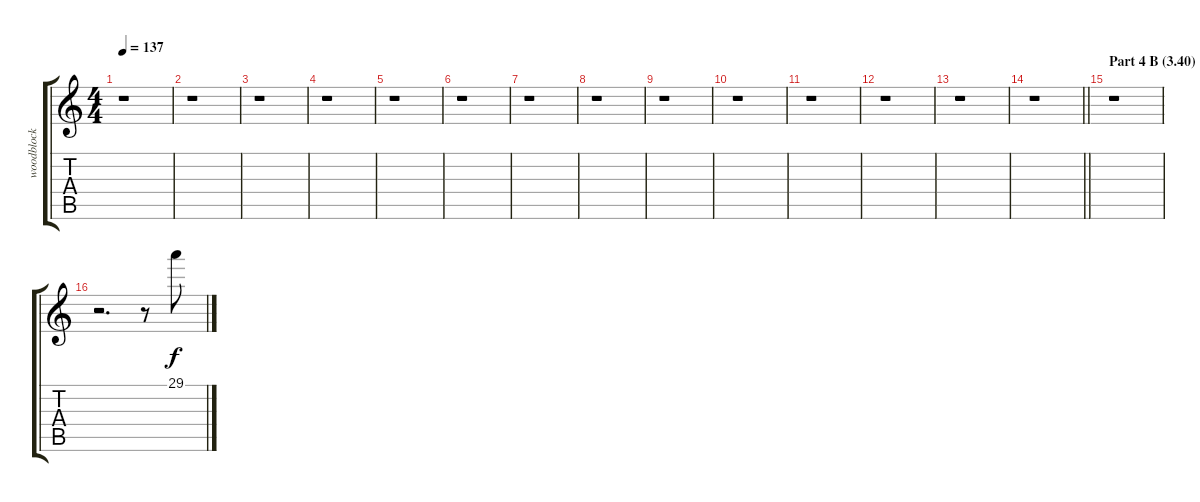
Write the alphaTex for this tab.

\track ("woodblock" "woodblock") {instrument woodblock}
\staff {score tabs}
\tuning (E4 B3 G3 D3 A2 E2) {hide}
\ts (4 4)
\tempo 137
\clef g2
\ks c
r.1{dy f} |
r.1 |
r.1 |
r.1 |
r.1 |
r.1 |
r.1 |
r.1 |
r.1 |
r.1 |
r.1 |
r.1 |
r.1 |
\barLineRight lightlight
r.1 |
\section ("" "Part 4 B (3.40)")
r.1 |
r.2{d} r.8 29.1.8
